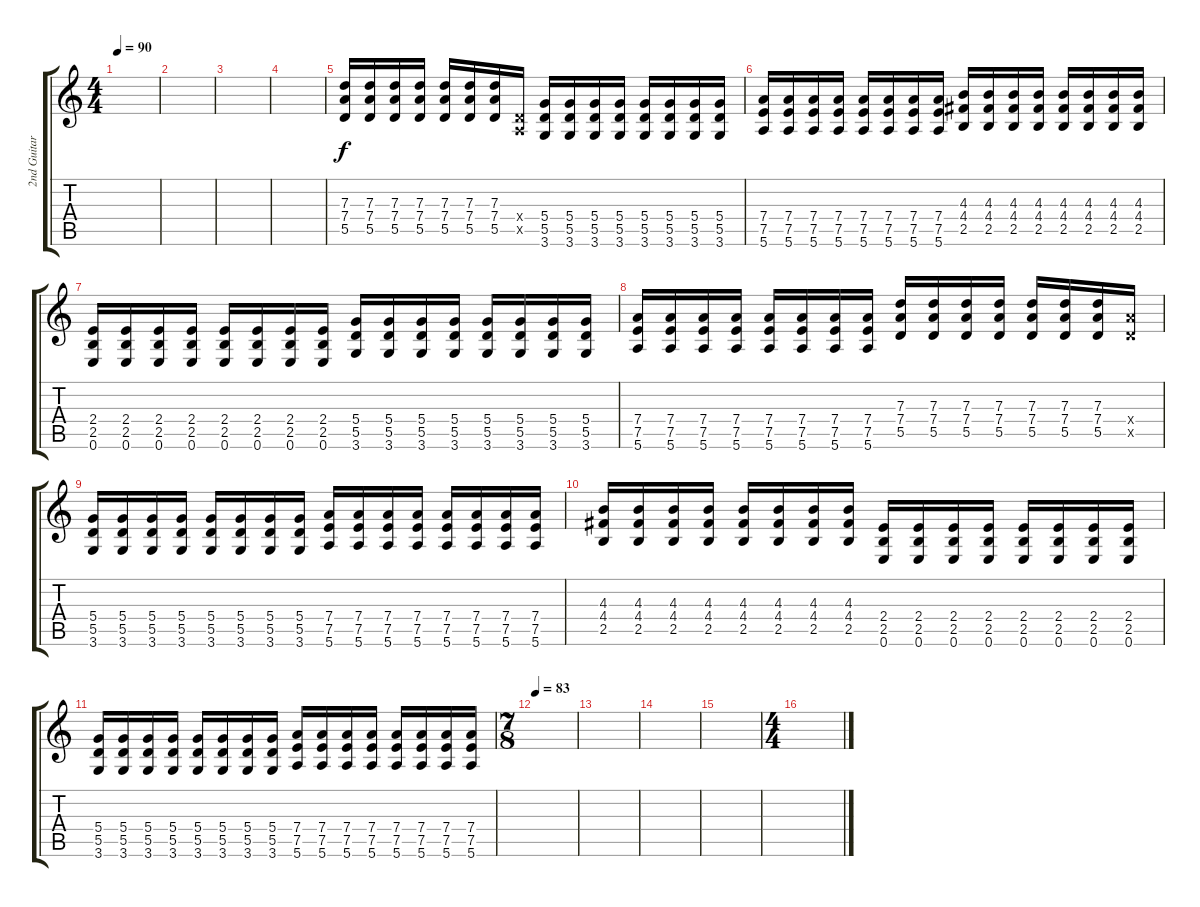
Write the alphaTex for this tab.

\track ("2nd Guitar" "2nd Guitar") {instrument overdrivenguitar}
\staff {score tabs}
\tuning (E4 B3 G3 D3 A2 E2) {hide}
\ts (4 4)
\tempo 90
\clef g2
\ks c
|
|
|
|
(7.3 7.4 5.5).16 (7.3 7.4 5.5).16 (7.3 7.4 5.5).16 (7.3 7.4 5.5).16 (7.3 7.4 5.5).16 (7.3 7.4 5.5).16 (7.3 7.4 5.5).16 (0.4{x} 0.5{x}).16 (5.4 5.5 3.6).16 (5.4 5.5 3.6).16 (5.4 5.5 3.6).16 (5.4 5.5 3.6).16 (5.4 5.5 3.6).16 (5.4 5.5 3.6).16 (5.4 5.5 3.6).16 (5.4 5.5 3.6).16 |
(7.4 7.5 5.6).16 (7.4 7.5 5.6).16 (7.4 7.5 5.6).16 (7.4 7.5 5.6).16 (7.4 7.5 5.6).16 (7.4 7.5 5.6).16 (7.4 7.5 5.6).16 (7.4 7.5 5.6).16 (4.3 4.4 2.5).16 (4.3 4.4 2.5).16 (4.3 4.4 2.5).16 (4.3 4.4 2.5).16 (4.3 4.4 2.5).16 (4.3 4.4 2.5).16 (4.3 4.4 2.5).16 (4.3 4.4 2.5).16 |
(2.4 2.5 0.6).16 (2.4 2.5 0.6).16 (2.4 2.5 0.6).16 (2.4 2.5 0.6).16 (2.4 2.5 0.6).16 (2.4 2.5 0.6).16 (2.4 2.5 0.6).16 (2.4 2.5 0.6).16 (5.4 5.5 3.6).16 (5.4 5.5 3.6).16 (5.4 5.5 3.6).16 (5.4 5.5 3.6).16 (5.4 5.5 3.6).16 (5.4 5.5 3.6).16 (5.4 5.5 3.6).16 (5.4 5.5 3.6).16 |
(7.4 7.5 5.6).16 (7.4 7.5 5.6).16 (7.4 7.5 5.6).16 (7.4 7.5 5.6).16 (7.4 7.5 5.6).16 (7.4 7.5 5.6).16 (7.4 7.5 5.6).16 (7.4 7.5 5.6).16 (7.3 7.4 5.5).16 (7.3 7.4 5.5).16 (7.3 7.4 5.5).16 (7.3 7.4 5.5).16 (7.3 7.4 5.5).16 (7.3 7.4 5.5).16 (7.3 7.4 5.5).16 (7.4{x} 5.5{x}).16 |
(5.4 5.5 3.6).16 (5.4 5.5 3.6).16 (5.4 5.5 3.6).16 (5.4 5.5 3.6).16 (5.4 5.5 3.6).16 (5.4 5.5 3.6).16 (5.4 5.5 3.6).16 (5.4 5.5 3.6).16 (7.4 7.5 5.6).16 (7.4 7.5 5.6).16 (7.4 7.5 5.6).16 (7.4 7.5 5.6).16 (7.4 7.5 5.6).16 (7.4 7.5 5.6).16 (7.4 7.5 5.6).16 (7.4 7.5 5.6).16 |
(4.3 4.4 2.5).16 (4.3 4.4 2.5).16 (4.3 4.4 2.5).16 (4.3 4.4 2.5).16 (4.3 4.4 2.5).16 (4.3 4.4 2.5).16 (4.3 4.4 2.5).16 (4.3 4.4 2.5).16 (2.4 2.5 0.6).16 (2.4 2.5 0.6).16 (2.4 2.5 0.6).16 (2.4 2.5 0.6).16 (2.4 2.5 0.6).16 (2.4 2.5 0.6).16 (2.4 2.5 0.6).16 (2.4 2.5 0.6).16 |
(5.4 5.5 3.6).16 (5.4 5.5 3.6).16 (5.4 5.5 3.6).16 (5.4 5.5 3.6).16 (5.4 5.5 3.6).16 (5.4 5.5 3.6).16 (5.4 5.5 3.6).16 (5.4 5.5 3.6).16 (7.4 7.5 5.6).16 (7.4 7.5 5.6).16 (7.4 7.5 5.6).16 (7.4 7.5 5.6).16 (7.4 7.5 5.6).16 (7.4 7.5 5.6).16 (7.4 7.5 5.6).16 (7.4 7.5 5.6).16 |
\ts (7 8)
\tempo 83
|
|
|
|
\ts (4 4)
